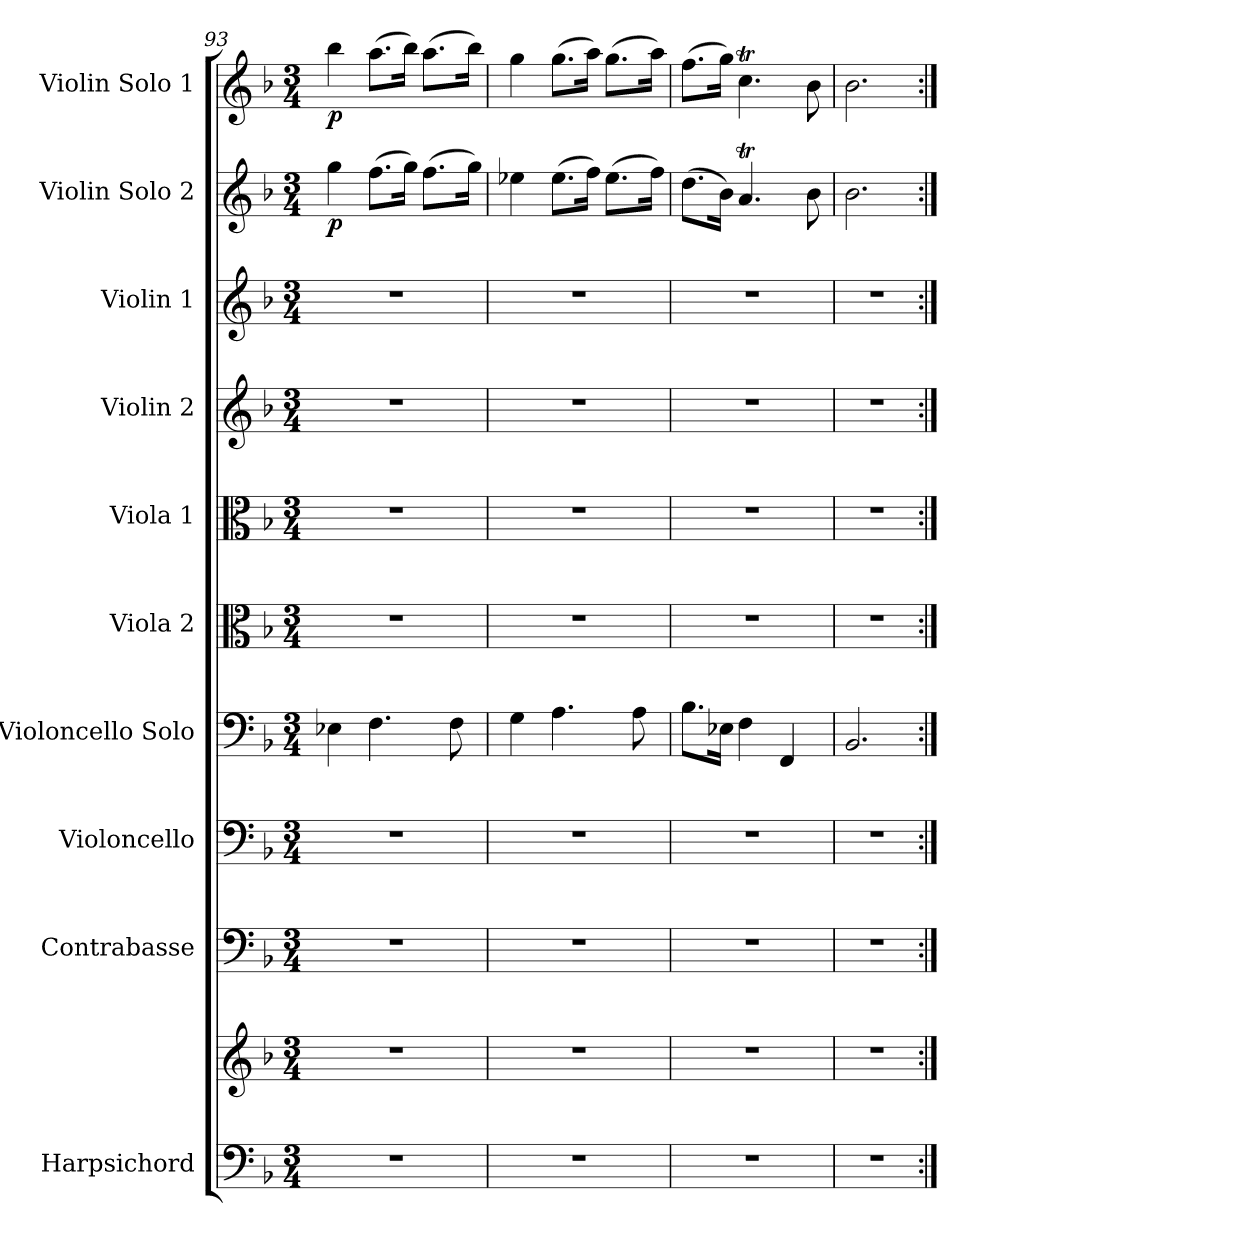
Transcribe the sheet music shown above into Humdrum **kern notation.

**kern	**kern	**kern	**kern	**kern	**kern	**kern	**kern	**kern	**kern	**dynam	**kern	**dynam
*part10	*part10	*part9	*part8	*part7	*part6	*part5	*part4	*part3	*part2	*part2	*part1	*part1
*staff11	*staff10	*staff9	*staff8	*staff7	*staff6	*staff5	*staff4	*staff3	*staff2	*staff2	*staff1	*staff1
*I"Harpsichord	*	*I"Contrabasse	*I"Violoncello	*I"Violoncello Solo	*I"Viola 2	*I"Viola 1	*I"Violin 2	*I"Violin 1	*I"Violin Solo 2	*	*I"Violin Solo 1	*
*I'Hch.	*	*I'Cbs.	*	*I'Vc.	*	*	*	*	*I'Vln.	*	*I'Vln.	*
*clefF4	*clefG2	*clefF4	*clefF4	*clefF4	*clefC3	*clefC3	*clefG2	*clefG2	*clefG2	*	*clefG2	*
*	*	*ITrd7c12	*	*	*	*	*	*	*	*	*	*
*k[b-]	*k[b-]	*k[b-]	*k[b-]	*k[b-]	*k[b-]	*k[b-]	*k[b-]	*k[b-]	*k[b-]	*	*k[b-]	*
*M3/4	*M3/4	*M3/4	*M3/4	*M3/4	*M3/4	*M3/4	*M3/4	*M3/4	*M3/4	*	*M3/4	*
=93	=93	=93	=93	=93	=93	=93	=93	=93	=93	=93	=93	=93
!	!	!	!	!	!	!	!	!	!	!LO:DY:b	!	!LO:DY:b
2.r	2.r	2.r	2.r	4E-X\	2.r	2.r	2.r	2.r	4gg\	p	4bb-\	p
.	.	.	.	4.F\	.	.	.	.	(>8.ff\L	.	(>8.aa\L	.
.	.	.	.	.	.	.	.	.	16gg\Jk)	.	16bb-\Jk)	.
.	.	.	.	.	.	.	.	.	(>8.ff\L	.	(>8.aa\L	.
.	.	.	.	8F\	.	.	.	.	.	.	.	.
.	.	.	.	.	.	.	.	.	16gg\Jk)	.	16bb-\Jk)	.
=94	=94	=94	=94	=94	=94	=94	=94	=94	=94	=94	=94	=94
2.r	2.r	2.r	2.r	4G\	2.r	2.r	2.r	2.r	4ee-X\	.	4gg\	.
.	.	.	.	4.A\	.	.	.	.	(>8.ee-\L	.	(>8.gg\L	.
.	.	.	.	.	.	.	.	.	16ff\Jk)	.	16aa\Jk)	.
.	.	.	.	.	.	.	.	.	(>8.ee-\L	.	(>8.gg\L	.
.	.	.	.	8A\	.	.	.	.	.	.	.	.
.	.	.	.	.	.	.	.	.	16ff\Jk)	.	16aa\Jk)	.
=95	=95	=95	=95	=95	=95	=95	=95	=95	=95	=95	=95	=95
2.r	2.r	2.r	2.r	8.B-\L	2.r	2.r	2.r	2.r	(>8.dd\L	.	(>8.ff\L	.
.	.	.	.	16E-X\Jk	.	.	.	.	16b-\Jk)	.	16gg\Jk)	.
.	.	.	.	4F\	.	.	.	.	4.at/	.	4.ccT\	.
.	.	.	.	4FF/	.	.	.	.	.	.	.	.
.	.	.	.	.	.	.	.	.	8b-TTT\	.	8b-TTT\	.
=96	=96	=96	=96	=96	=96	=96	=96	=96	=96	=96	=96	=96
2.r	2.r	2.r	2.r	2.BB-/	2.r	2.r	2.r	2.r	2.b-\	.	2.b-\	.
=:|!	=:|!	=:|!	=:|!	=:|!	=:|!	=:|!	=:|!	=:|!	=:|!	=:|!	=:|!	=:|!
*-	*-	*-	*-	*-	*-	*-	*-	*-	*-	*-	*-	*-
